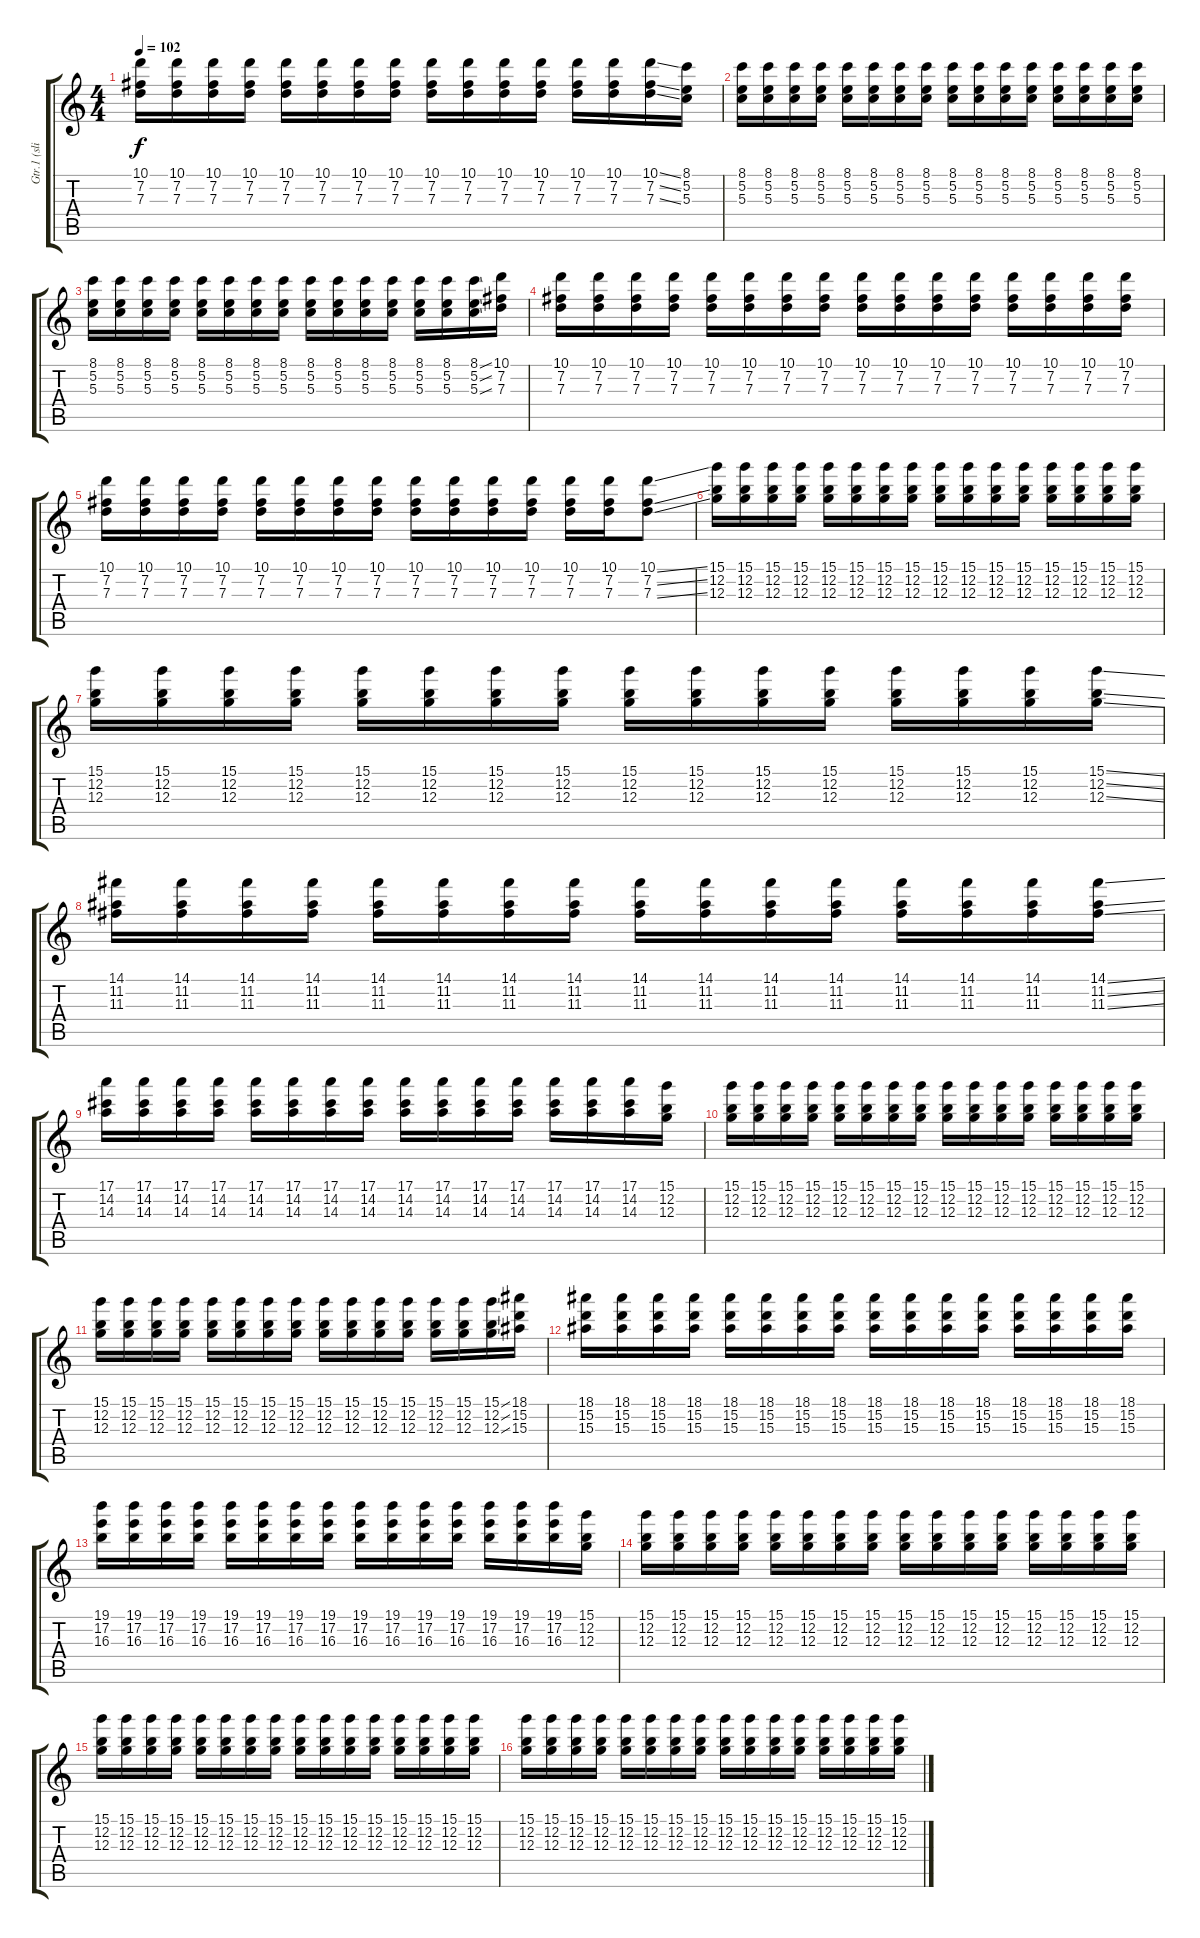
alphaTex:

\track ("Gtr.1 (slight disto)" "Gtr.1 (sli") {instrument overdrivenguitar}
\staff {score tabs}
\tuning (E4 B3 G3 D3 A2 E2) {hide}
\ts (4 4)
\tempo 102
\clef g2
\ks c
(10.1 7.2 7.3).16{dy f} (10.1 7.2 7.3).16 (10.1 7.2 7.3).16 (10.1 7.2 7.3).16 (10.1 7.2 7.3).16 (10.1 7.2 7.3).16 (10.1 7.2 7.3).16 (10.1 7.2 7.3).16 (10.1 7.2 7.3).16 (10.1 7.2 7.3).16 (10.1 7.2 7.3).16 (10.1 7.2 7.3).16 (10.1 7.2 7.3).16 (10.1 7.2 7.3).16 (10.1{ss} 7.2{ss} 7.3{ss}).16 (8.1 5.2 5.3).16 |
(8.1 5.2 5.3).16 (8.1 5.2 5.3).16 (8.1 5.2 5.3).16 (8.1 5.2 5.3).16 (8.1 5.2 5.3).16 (8.1 5.2 5.3).16 (8.1 5.2 5.3).16 (8.1 5.2 5.3).16 (8.1 5.2 5.3).16 (8.1 5.2 5.3).16 (8.1 5.2 5.3).16 (8.1 5.2 5.3).16 (8.1 5.2 5.3).16 (8.1 5.2 5.3).16 (8.1 5.2 5.3).16 (8.1 5.2 5.3).16 |
(8.1 5.2 5.3).16 (8.1 5.2 5.3).16 (8.1 5.2 5.3).16 (8.1 5.2 5.3).16 (8.1 5.2 5.3).16 (8.1 5.2 5.3).16 (8.1 5.2 5.3).16 (8.1 5.2 5.3).16 (8.1 5.2 5.3).16 (8.1 5.2 5.3).16 (8.1 5.2 5.3).16 (8.1 5.2 5.3).16 (8.1 5.2 5.3).16 (8.1 5.2 5.3).16 (8.1{ss} 5.2{ss} 5.3{ss}).16 (10.1 7.2 7.3).16 |
(10.1 7.2 7.3).16 (10.1 7.2 7.3).16 (10.1 7.2 7.3).16 (10.1 7.2 7.3).16 (10.1 7.2 7.3).16 (10.1 7.2 7.3).16 (10.1 7.2 7.3).16 (10.1 7.2 7.3).16 (10.1 7.2 7.3).16 (10.1 7.2 7.3).16 (10.1 7.2 7.3).16 (10.1 7.2 7.3).16 (10.1 7.2 7.3).16 (10.1 7.2 7.3).16 (10.1 7.2 7.3).16 (10.1 7.2 7.3).16 |
(10.1 7.2 7.3).16 (10.1 7.2 7.3).16 (10.1 7.2 7.3).16 (10.1 7.2 7.3).16 (10.1 7.2 7.3).16 (10.1 7.2 7.3).16 (10.1 7.2 7.3).16 (10.1 7.2 7.3).16 (10.1 7.2 7.3).16 (10.1 7.2 7.3).16 (10.1 7.2 7.3).16 (10.1 7.2 7.3).16 (10.1 7.2 7.3).16 (10.1 7.2 7.3).16 (10.1{ss} 7.2{ss} 7.3{ss}).8 |
(15.1 12.2 12.3).16 (15.1 12.2 12.3).16 (15.1 12.2 12.3).16 (15.1 12.2 12.3).16 (15.1 12.2 12.3).16 (15.1 12.2 12.3).16 (15.1 12.2 12.3).16 (15.1 12.2 12.3).16 (15.1 12.2 12.3).16 (15.1 12.2 12.3).16 (15.1 12.2 12.3).16 (15.1 12.2 12.3).16 (15.1 12.2 12.3).16 (15.1 12.2 12.3).16 (15.1 12.2 12.3).16 (15.1 12.2 12.3).16 |
(15.1 12.2 12.3).16 (15.1 12.2 12.3).16 (15.1 12.2 12.3).16 (15.1 12.2 12.3).16 (15.1 12.2 12.3).16 (15.1 12.2 12.3).16 (15.1 12.2 12.3).16 (15.1 12.2 12.3).16 (15.1 12.2 12.3).16 (15.1 12.2 12.3).16 (15.1 12.2 12.3).16 (15.1 12.2 12.3).16 (15.1 12.2 12.3).16 (15.1 12.2 12.3).16 (15.1 12.2 12.3).16 (15.1{ss} 12.2{ss} 12.3{ss}).16 |
(14.1 11.2 11.3).16 (14.1 11.2 11.3).16 (14.1 11.2 11.3).16 (14.1 11.2 11.3).16 (14.1 11.2 11.3).16 (14.1 11.2 11.3).16 (14.1 11.2 11.3).16 (14.1 11.2 11.3).16 (14.1 11.2 11.3).16 (14.1 11.2 11.3).16 (14.1 11.2 11.3).16 (14.1 11.2 11.3).16 (14.1 11.2 11.3).16 (14.1 11.2 11.3).16 (14.1 11.2 11.3).16 (14.1{ss} 11.2{ss} 11.3{ss}).16 |
(17.1 14.2 14.3).16 (17.1 14.2 14.3).16 (17.1 14.2 14.3).16 (17.1 14.2 14.3).16 (17.1 14.2 14.3).16 (17.1 14.2 14.3).16 (17.1 14.2 14.3).16 (17.1 14.2 14.3).16 (17.1 14.2 14.3).16 (17.1 14.2 14.3).16 (17.1 14.2 14.3).16 (17.1 14.2 14.3).16 (17.1 14.2 14.3).16 (17.1 14.2 14.3).16 (17.1 14.2 14.3).16 (15.1 12.2 12.3).16 |
(15.1 12.2 12.3).16 (15.1 12.2 12.3).16 (15.1 12.2 12.3).16 (15.1 12.2 12.3).16 (15.1 12.2 12.3).16 (15.1 12.2 12.3).16 (15.1 12.2 12.3).16 (15.1 12.2 12.3).16 (15.1 12.2 12.3).16 (15.1 12.2 12.3).16 (15.1 12.2 12.3).16 (15.1 12.2 12.3).16 (15.1 12.2 12.3).16 (15.1 12.2 12.3).16 (15.1 12.2 12.3).16 (15.1 12.2 12.3).16 |
(15.1 12.2 12.3).16 (15.1 12.2 12.3).16 (15.1 12.2 12.3).16 (15.1 12.2 12.3).16 (15.1 12.2 12.3).16 (15.1 12.2 12.3).16 (15.1 12.2 12.3).16 (15.1 12.2 12.3).16 (15.1 12.2 12.3).16 (15.1 12.2 12.3).16 (15.1 12.2 12.3).16 (15.1 12.2 12.3).16 (15.1 12.2 12.3).16 (15.1 12.2 12.3).16 (15.1{ss} 12.2{ss} 12.3{ss}).16 (18.1 15.2 15.3).16 |
(18.1 15.2 15.3).16 (18.1 15.2 15.3).16 (18.1 15.2 15.3).16 (18.1 15.2 15.3).16 (18.1 15.2 15.3).16 (18.1 15.2 15.3).16 (18.1 15.2 15.3).16 (18.1 15.2 15.3).16 (18.1 15.2 15.3).16 (18.1 15.2 15.3).16 (18.1 15.2 15.3).16 (18.1 15.2 15.3).16 (18.1 15.2 15.3).16 (18.1 15.2 15.3).16 (18.1 15.2 15.3).16 (18.1 15.2 15.3).16 |
(19.1 17.2 16.3).16 (19.1 17.2 16.3).16 (19.1 17.2 16.3).16 (19.1 17.2 16.3).16 (19.1 17.2 16.3).16 (19.1 17.2 16.3).16 (19.1 17.2 16.3).16 (19.1 17.2 16.3).16 (19.1 17.2 16.3).16 (19.1 17.2 16.3).16 (19.1 17.2 16.3).16 (19.1 17.2 16.3).16 (19.1 17.2 16.3).16 (19.1 17.2 16.3).16 (19.1 17.2 16.3).16 (15.1 12.2 12.3).16 |
(15.1 12.2 12.3).16 (15.1 12.2 12.3).16 (15.1 12.2 12.3).16 (15.1 12.2 12.3).16 (15.1 12.2 12.3).16 (15.1 12.2 12.3).16 (15.1 12.2 12.3).16 (15.1 12.2 12.3).16 (15.1 12.2 12.3).16 (15.1 12.2 12.3).16 (15.1 12.2 12.3).16 (15.1 12.2 12.3).16 (15.1 12.2 12.3).16 (15.1 12.2 12.3).16 (15.1 12.2 12.3).16 (15.1 12.2 12.3).16 |
(15.1 12.2 12.3).16 (15.1 12.2 12.3).16 (15.1 12.2 12.3).16 (15.1 12.2 12.3).16 (15.1 12.2 12.3).16 (15.1 12.2 12.3).16 (15.1 12.2 12.3).16 (15.1 12.2 12.3).16 (15.1 12.2 12.3).16 (15.1 12.2 12.3).16 (15.1 12.2 12.3).16 (15.1 12.2 12.3).16 (15.1 12.2 12.3).16 (15.1 12.2 12.3).16 (15.1 12.2 12.3).16 (15.1 12.2 12.3).16 |
(15.1 12.2 12.3).16 (15.1 12.2 12.3).16 (15.1 12.2 12.3).16 (15.1 12.2 12.3).16 (15.1 12.2 12.3).16 (15.1 12.2 12.3).16 (15.1 12.2 12.3).16 (15.1 12.2 12.3).16 (15.1 12.2 12.3).16 (15.1 12.2 12.3).16 (15.1 12.2 12.3).16 (15.1 12.2 12.3).16 (15.1 12.2 12.3).16 (15.1 12.2 12.3).16 (15.1 12.2 12.3).16 (15.1 12.2 12.3).16
